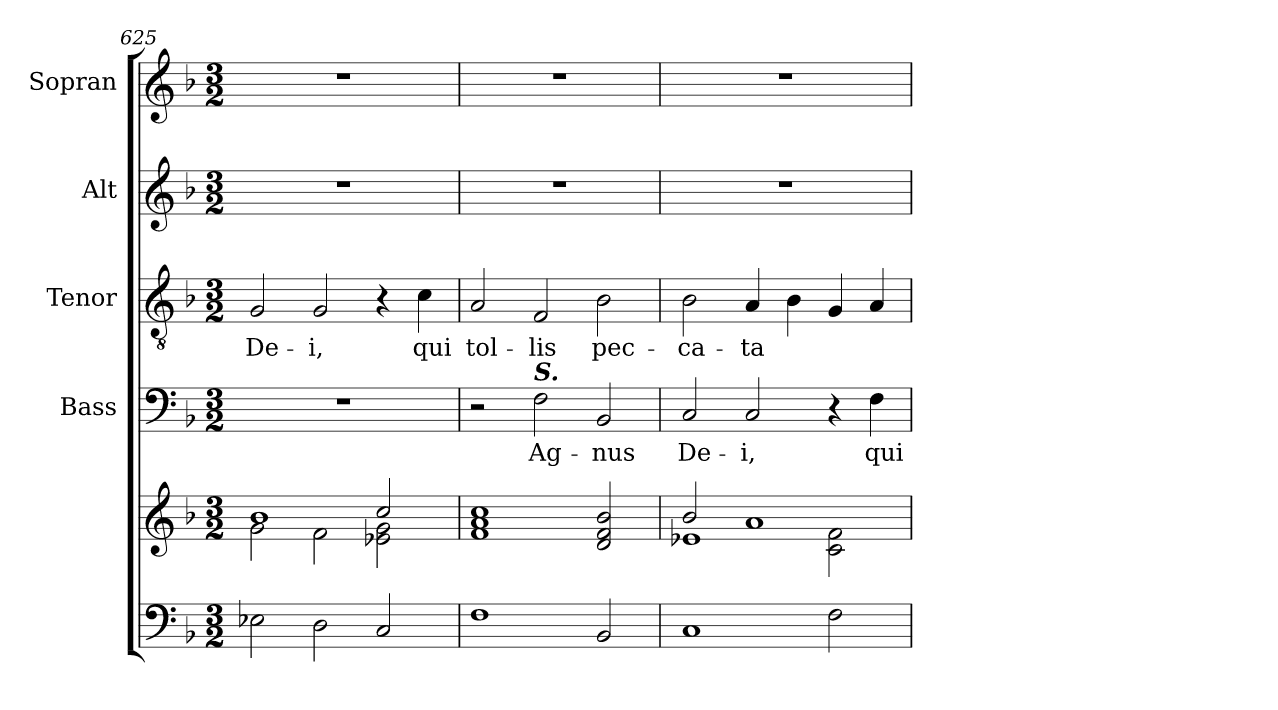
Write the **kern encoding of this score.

**kern	**kern	**kern	**text	**kern	**text	**kern	**kern
*part5	*part5	*part4	*part4	*part3	*part3	*part2	*part1
*staff6	*staff5	*staff4	*staff4	*staff3	*staff3	*staff2	*staff1
*	*	*I"Bass	*	*I"Tenor	*	*I"Alt	*I"Sopran
*	*	*I'B.	*	*I'T.	*	*I'A.	*I'S.
*clefF4	*clefG2	*clefF4	*	*clefGv2	*	*clefG2	*clefG2
*k[b-]	*k[b-]	*k[b-]	*	*k[b-]	*	*k[b-]	*k[b-]
*F:	*F:	*F:	*	*F:	*	*F:	*F:
*M3/2	*M3/2	*M3/2	*	*M3/2	*	*M3/2	*M3/2
=625	=625	=625	=625	=625	=625	=625	=625
*	*^	*	*	*	*	*	*
!	!	!	!	!	!	!LO:LY:b	!	!
2E-X\	1b-	2g\	1.r	.	2G/	De-	1.r	1.r
!	!	!	!	!	!	!LO:LY:b	!	!
2D\	.	2f\	.	.	2G/	-i,	.	.
2C/	2cc/	2e-X\ 2g\	.	.	4r	.	.	.
!	!	!	!	!	!	!LO:LY:b	!	!
.	.	.	.	.	4c\	qui	.	.
*	*v	*v	*	*	*	*	*	*
=626	=626	=626	=626	=626	=626	=626	=626
!	!	!	!	!	!LO:LY:b	!	!
1F	1f 1a 1cc	2r	.	2A/	tol-	1.r	1.r
!	!	!LO:TX:a:Bi:t=S.	!	!	!	!	!
!	!	!	!LO:LY:b	!	!LO:LY:b	!	!
.	.	2F\	Ag-	2F/	-lis	.	.
!	!	!	!LO:LY:b	!	!LO:LY:b	!	!
2BB-/	2d/ 2f/ 2b-/	2BB-/	-nus	2B-\	pec-	.	.
=627	=627	=627	=627	=627	=627	=627	=627
*	*^	*	*	*	*	*	*
!	!	!	!	!LO:LY:b	!	!LO:LY:b	!	!
1C	2b-/	1e-X	2C/	De-	2B-\	-ca-	1.r	1.r
!	!	!	!	!LO:LY:b	!	!LO:LY:b	!	!
.	1a	.	2C/	-i,	4A/	-ta	.	.
.	.	.	.	.	4B-\	.	.	.
2F\	.	2c\ 2f\	4r	.	4G/	.	.	.
!	!	!	!	!LO:LY:b	!	!	!	!
.	.	.	4F\	qui	4A/	.	.	.
*	*v	*v	*	*	*	*	*	*
=	=	=	=	=	=	=	=
*-	*-	*-	*-	*-	*-	*-	*-
